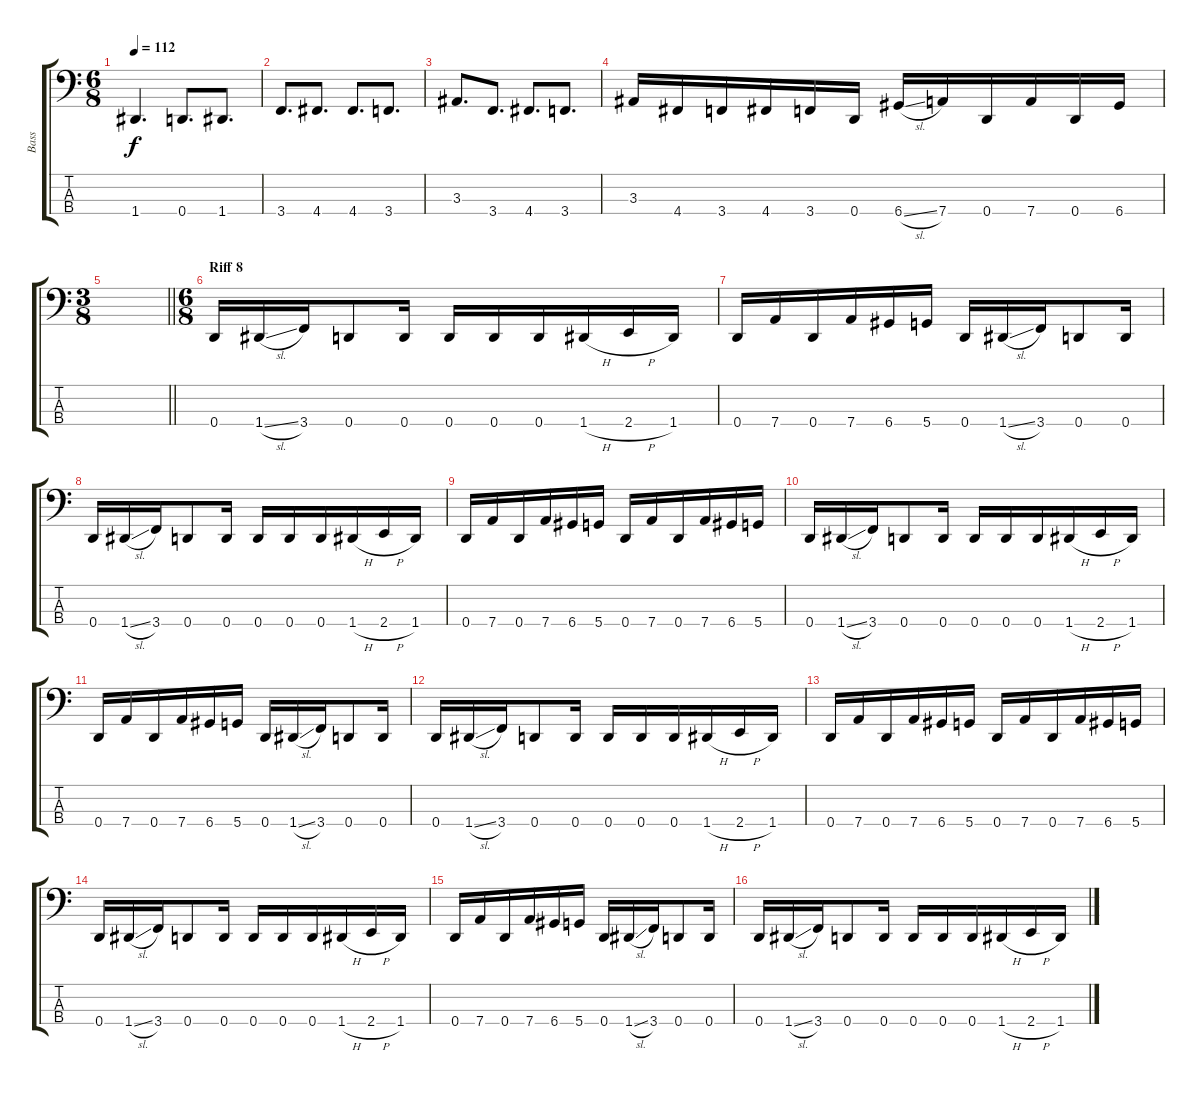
\track ("Bass" "Bass") {instrument electricbassfinger}
\staff {score tabs}
\tuning (F2 C2 G1 D1) {hide}
\ts (6 8)
\tempo 112
\clef f4
\ks c
1.4.4{d dy f} 0.4.8{d} 1.4.8{d} |
3.4.8{d} 4.4.8{d} 4.4.8{d} 3.4.8{d} |
3.3.8{d} 3.4.8{d} 4.4.8{d} 3.4.8{d} |
3.3.16 4.4.16 3.4.16 4.4.16 3.4.16 0.4.16 6.4{sl}.16 7.4.16 0.4.16 7.4.16 0.4.16 6.4.16 |
\ts (3 8)
\barLineRight lightlight
|
\ts (6 8)
\section ("" "Riff 8")
0.4.16 1.4{sl}.16 3.4.16 0.4.8 0.4.16 0.4.16 0.4.16 0.4.16 1.4{h}.16 2.4{h}.16 1.4.16 |
0.4.16 7.4.16 0.4.16 7.4.16 6.4.16 5.4.16 0.4.16 1.4{sl}.16 3.4.16 0.4.8 0.4.16 |
0.4.16 1.4{sl}.16 3.4.16 0.4.8 0.4.16 0.4.16 0.4.16 0.4.16 1.4{h}.16 2.4{h}.16 1.4.16 |
0.4.16 7.4.16 0.4.16 7.4.16 6.4.16 5.4.16 0.4.16 7.4.16 0.4.16 7.4.16 6.4.16 5.4.16 |
0.4.16 1.4{sl}.16 3.4.16 0.4.8 0.4.16 0.4.16 0.4.16 0.4.16 1.4{h}.16 2.4{h}.16 1.4.16 |
0.4.16 7.4.16 0.4.16 7.4.16 6.4.16 5.4.16 0.4.16 1.4{sl}.16 3.4.16 0.4.8 0.4.16 |
0.4.16 1.4{sl}.16 3.4.16 0.4.8 0.4.16 0.4.16 0.4.16 0.4.16 1.4{h}.16 2.4{h}.16 1.4.16 |
0.4.16 7.4.16 0.4.16 7.4.16 6.4.16 5.4.16 0.4.16 7.4.16 0.4.16 7.4.16 6.4.16 5.4.16 |
0.4.16 1.4{sl}.16 3.4.16 0.4.8 0.4.16 0.4.16 0.4.16 0.4.16 1.4{h}.16 2.4{h}.16 1.4.16 |
0.4.16 7.4.16 0.4.16 7.4.16 6.4.16 5.4.16 0.4.16 1.4{sl}.16 3.4.16 0.4.8 0.4.16 |
0.4.16 1.4{sl}.16 3.4.16 0.4.8 0.4.16 0.4.16 0.4.16 0.4.16 1.4{h}.16 2.4{h}.16 1.4.16
